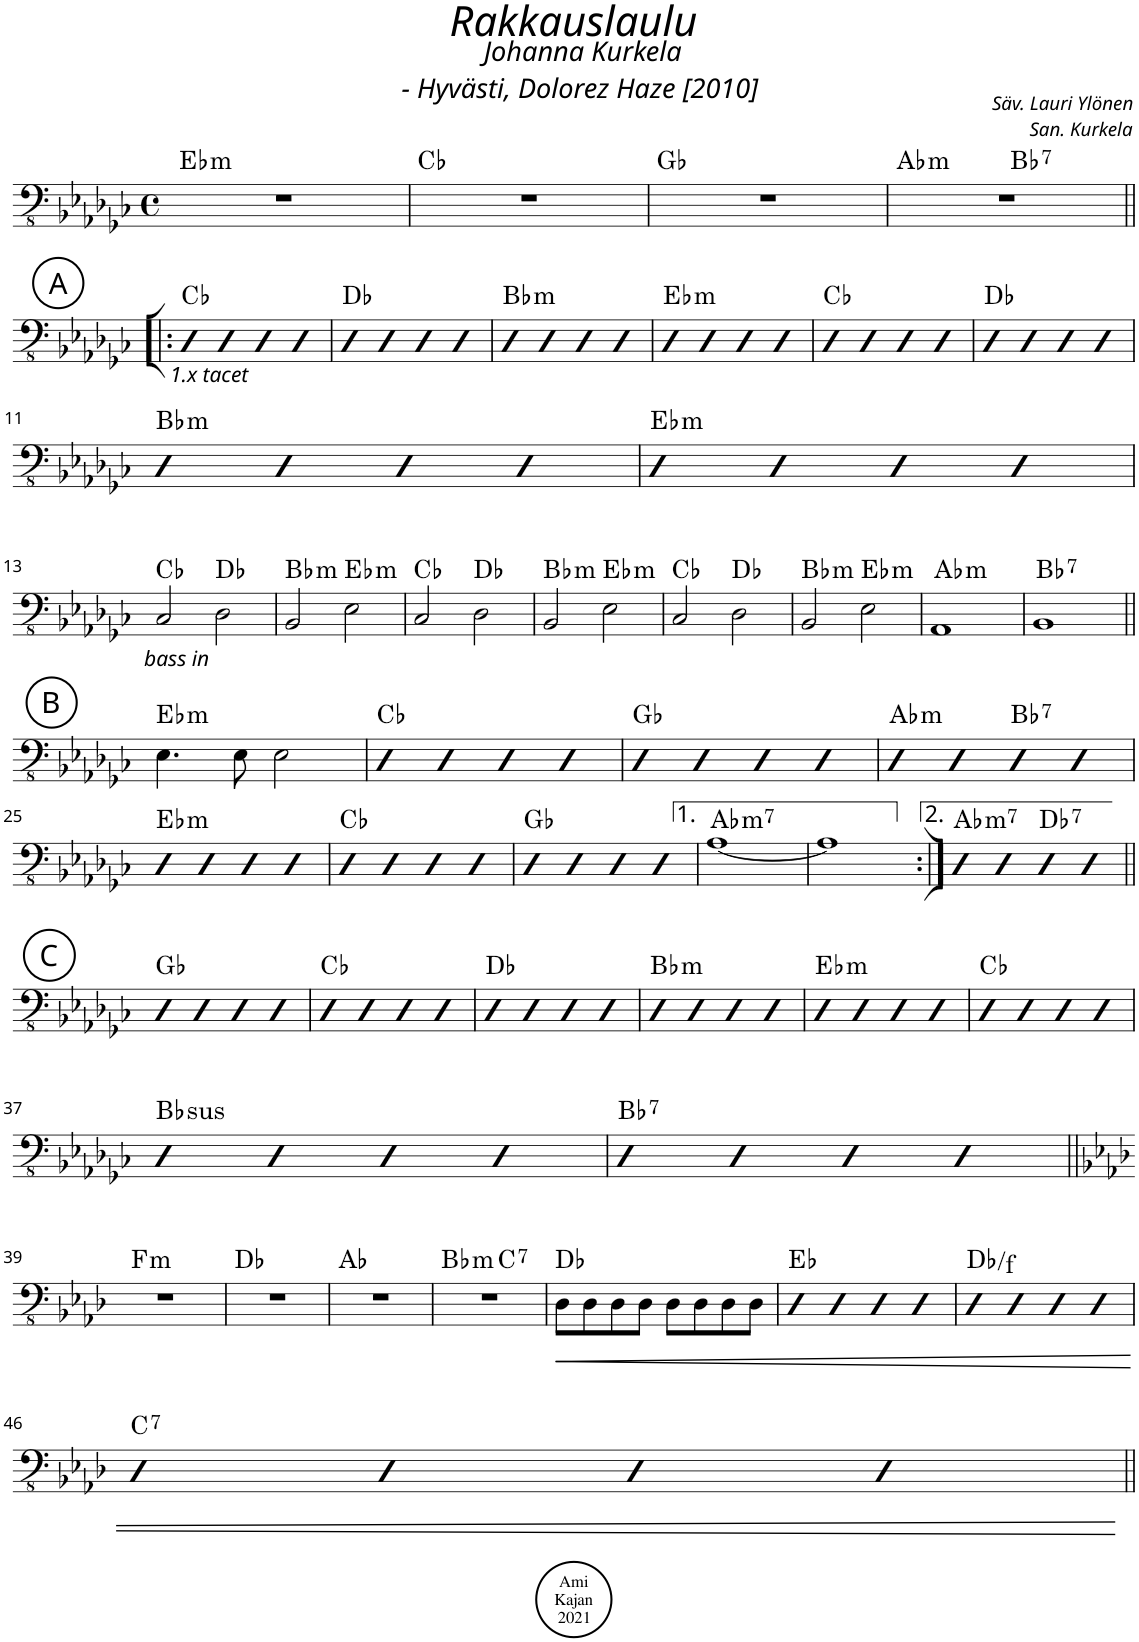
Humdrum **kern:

**kern	**dynam	**harte
*part1	*part1	*part1
*staff1	*staff1	*
*I"Acoustic Bass	*	*
*I'Bass	*	*
*clefFv4	*	*
*k[b-e-a-d-g-c-]	*	*
*M4/4	*	*
*met(c)	*	*
=1	=1	=1
!	!	!LO:H:kt=m
1r	.	Eb:min
=2	=2	=2
1r	.	Cb:maj
=3	=3	=3
1r	.	Gb:maj
=4	=4	=4
!	!	!LO:H:kt=m
*^	*	*
1r	2ryy	.	Ab:min
!	!	!	!LO:H:kt=7
.	2ryy	.	Bb:7
!!LO:LB:g=z	!!
!!LO:REH:place=s1:a:cj:enc=circle:fs=14:t=A	!!
=5!|:	=5!|:	=5!|:	=5!|:
!LO:TX:b:i:t=1.x tacet	!	!	!
*v	*v	*	*
4DD-	.	Cb:maj
4DD-	.	.
4DD-	.	.
4DD-	.	.
=6	=6	=6
4DD-	.	Db:maj
4DD-	.	.
4DD-	.	.
4DD-	.	.
=7	=7	=7
!	!	!LO:H:kt=m
4DD-	.	Bb:min
4DD-	.	.
4DD-	.	.
4DD-	.	.
=8	=8	=8
!	!	!LO:H:kt=m
4DD-	.	Eb:min
4DD-	.	.
4DD-	.	.
4DD-	.	.
=9	=9	=9
4DD-	.	Cb:maj
4DD-	.	.
4DD-	.	.
4DD-	.	.
=10	=10	=10
4DD-	.	Db:maj
4DD-	.	.
4DD-	.	.
4DD-	.	.
!!LO:LB:g=z
=11	=11	=11
!	!	!LO:H:kt=m
4DD-	.	Bb:min
4DD-	.	.
4DD-	.	.
4DD-	.	.
=12	=12	=12
!	!	!LO:H:kt=m
4DD-	.	Eb:min
4DD-	.	.
4DD-	.	.
4DD-	.	.
!!LO:LB:g=z
=13	=13	=13
!LO:TX:b:i:t=bass in	!	!
2CC-/	.	Cb:maj
2DD-\	.	Db:maj
=14	=14	=14
!	!	!LO:H:kt=m
2BBB-/	.	Bb:min
!	!	!LO:H:kt=m
2EE-\	.	Eb:min
=15	=15	=15
2CC-/	.	Cb:maj
2DD-\	.	Db:maj
=16	=16	=16
!	!	!LO:H:kt=m
2BBB-/	.	Bb:min
!	!	!LO:H:kt=m
2EE-\	.	Eb:min
=17	=17	=17
2CC-/	.	Cb:maj
2DD-\	.	Db:maj
=18	=18	=18
!	!	!LO:H:kt=m
2BBB-/	.	Bb:min
!	!	!LO:H:kt=m
2EE-\	.	Eb:min
=19	=19	=19
!	!	!LO:H:kt=m
1AAA-	.	Ab:min
=20	=20	=20
!	!	!LO:H:kt=7
1BBB-	.	Bb:7
!!LO:LB:g=z
!!LO:REH:place=s1:a:cj:enc=circle:fs=14:t=B
=21||	=21||	=21||
!	!	!LO:H:kt=m
4.EE-\	.	Eb:min
8EE-\	.	.
2EE-\	.	.
=22	=22	=22
4DD-	.	Cb:maj
4DD-	.	.
4DD-	.	.
4DD-	.	.
=23	=23	=23
4DD-	.	Gb:maj
4DD-	.	.
4DD-	.	.
4DD-	.	.
=24	=24	=24
!	!	!LO:H:kt=m
4DD-	.	Ab:min
4DD-	.	.
!	!	!LO:H:kt=7
4DD-	.	Bb:7
4DD-	.	.
!!LO:LB:g=z
=25	=25	=25
!	!	!LO:H:kt=m
4DD-	.	Eb:min
4DD-	.	.
4DD-	.	.
4DD-	.	.
=26	=26	=26
4DD-	.	Cb:maj
4DD-	.	.
4DD-	.	.
4DD-	.	.
=27	=27	=27
4DD-	.	Gb:maj
4DD-	.	.
4DD-	.	.
4DD-	.	.
=28	=28	=28
!	!	!LO:H:kt=m7
[<1AA-	.	Ab:min7
=29	=29	=29
1AA-]	.	.
=30:|!	=30:|!	=30:|!
!	!	!LO:H:kt=m7
4DD-	.	Ab:min7
4DD-	.	.
!	!	!LO:H:kt=7
4DD-	.	Db:7
4DD-	.	.
!!LO:LB:g=z
!!LO:REH:place=s1:a:cj:enc=circle:fs=14:t=C
=31||	=31||	=31||
4DD-	.	Gb:maj
4DD-	.	.
4DD-	.	.
4DD-	.	.
=32	=32	=32
4DD-	.	Cb:maj
4DD-	.	.
4DD-	.	.
4DD-	.	.
=33	=33	=33
4DD-	.	Db:maj
4DD-	.	.
4DD-	.	.
4DD-	.	.
=34	=34	=34
!	!	!LO:H:kt=m
4DD-	.	Bb:min
4DD-	.	.
4DD-	.	.
4DD-	.	.
=35	=35	=35
!	!	!LO:H:kt=m
4DD-	.	Eb:min
4DD-	.	.
4DD-	.	.
4DD-	.	.
=36	=36	=36
4DD-	.	Cb:maj
4DD-	.	.
4DD-	.	.
4DD-	.	.
!!LO:LB:g=z
=37	=37	=37
!	!	!LO:H:kt=sus
4DD-	.	Bb:sus4
4DD-	.	.
4DD-	.	.
4DD-	.	.
=38	=38	=38
!	!	!LO:H:kt=7
4DD-	.	Bb:7
4DD-	.	.
4DD-	.	.
4DD-	.	.
!!LO:LB:g=z
=39||	=39||	=39||
*k[b-e-a-d-]	*	*
!	!	!LO:H:kt=m
1r	.	F:min
=40	=40	=40
1r	.	Db:maj
=41	=41	=41
1r	.	Ab:maj
=42	=42	=42
!	!	!LO:H:kt=m
*^	*	*
1r	2ryy	.	Bb:min
!	!	!	!LO:H:kt=7
.	2ryy	.	C:7
=43	=43	=43	=43
!	!	!LO:HP:b	!
*v	*v	*	*
8DD-\L	<	Db:maj
8DD-\	.	.
8DD-\	.	.
8DD-\J	.	.
8DD-\L	.	.
8DD-\	.	.
8DD-\	.	.
8DD-\J	.	.
=44	=44	=44
4DD-	.	Eb:maj
4DD-	.	.
4DD-	.	.
4DD-	.	.
=45	=45	=45
4DD-	.	Db:maj/3
4DD-	.	.
4DD-	.	.
4DD-	.	.
!!LO:LB:g=z
=46	=46	=46
!	!	!LO:H:kt=7
4DD-	.	C:7
4DD-	.	.
4DD-	.	.
4DD-	.	.
.	[	.
=||	=||	=||
*-	*-	*-
